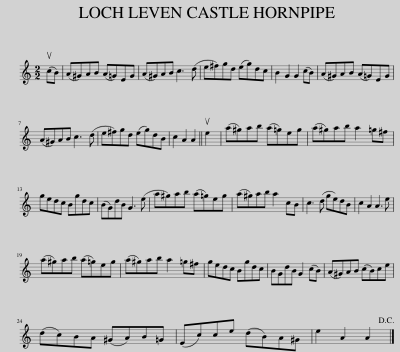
X:1
L:1/8
M:2/2
I:linebreak $
K:C
V:1 treble
V:1
 (ucB) | (A^G)AB (A=G)EG | (A^G)AB c3 (d | e^f)gd (eg)dc | B2 G2 G2 (cB) | %5
 (A^G)AB (A=G)EG |$ (A^G)AB c3 (d | e^f)gd (eg)dB | c2 A2 A2 || ue2 | %10
 (a^g)ab (a=g)eg | (a^g)ab a2 =g^f |$ gedc Bgdc | (BG)dB G3 (e | a^g)ab (a=g)eg | %15
 (a^g)ab a2 cB | c3 (d ge)dB | c2 A2 A3 e |$ (a^g)ab (a=g)eg | (a^g)ab a2 =g^f | %20
 gedc Bgdc | BGdB G2 (cB) | (A^G)AB (cB)ce |$ (dc)BA (^GA)B=G | (Ec)ce (dB)A^G | %25
 e2 A2 A2!D.C.! |] %26
